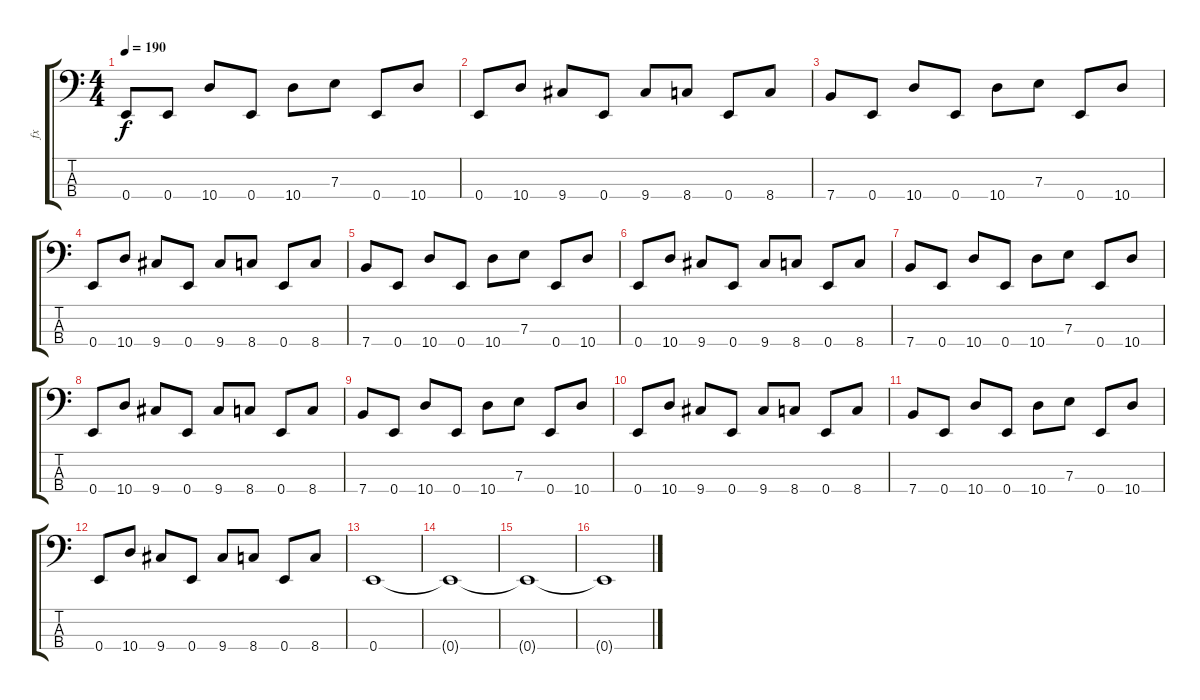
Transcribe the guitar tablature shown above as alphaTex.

\track ("fx" "fx") {instrument electricbassfinger}
\staff {score tabs}
\tuning (G2 D2 A1 E1) {hide}
\ts (4 4)
\tempo 190
\clef f4
\ks c
0.4.8{dy f} 0.4.8 10.4.8 0.4.8 10.4.8 7.3.8 0.4.8 10.4.8 |
0.4.8 10.4.8 9.4.8 0.4.8 9.4.8 8.4.8 0.4.8 8.4.8 |
7.4.8 0.4.8 10.4.8 0.4.8 10.4.8 7.3.8 0.4.8 10.4.8 |
0.4.8 10.4.8 9.4.8 0.4.8 9.4.8 8.4.8 0.4.8 8.4.8 |
7.4.8 0.4.8 10.4.8 0.4.8 10.4.8 7.3.8 0.4.8 10.4.8 |
0.4.8 10.4.8 9.4.8 0.4.8 9.4.8 8.4.8 0.4.8 8.4.8 |
7.4.8 0.4.8 10.4.8 0.4.8 10.4.8 7.3.8 0.4.8 10.4.8 |
0.4.8 10.4.8 9.4.8 0.4.8 9.4.8 8.4.8 0.4.8 8.4.8 |
7.4.8 0.4.8 10.4.8 0.4.8 10.4.8 7.3.8 0.4.8 10.4.8 |
0.4.8 10.4.8 9.4.8 0.4.8 9.4.8 8.4.8 0.4.8 8.4.8 |
7.4.8 0.4.8 10.4.8 0.4.8 10.4.8 7.3.8 0.4.8 10.4.8 |
0.4.8 10.4.8 9.4.8 0.4.8 9.4.8 8.4.8 0.4.8 8.4.8 |
0.4.1 |
0.4{t}.1 |
0.4{t}.1 |
0.4{t}.1
